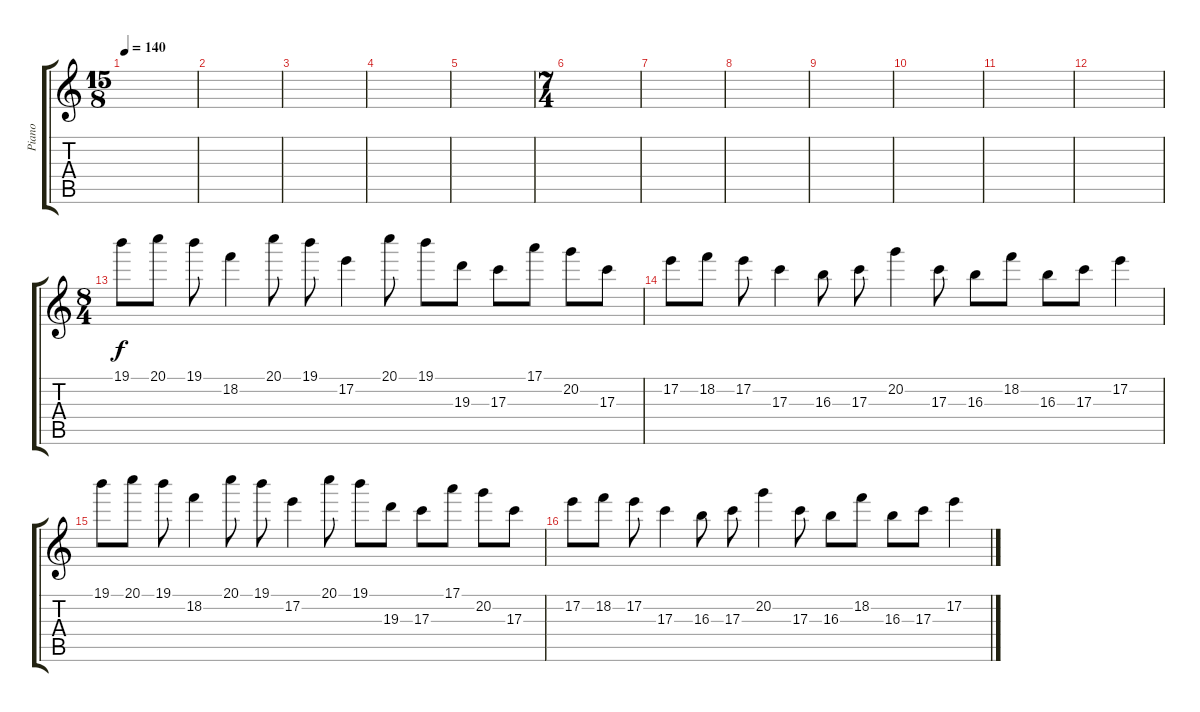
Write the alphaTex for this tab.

\track ("Piano" "Piano") {instrument acousticgrandpiano}
\staff {score tabs}
\tuning (E5 B4 G4 D3 A2 E2) {hide}
\ts (15 8)
\tempo 140
\clef g2
\ks c
|
|
|
|
|
\ts (7 4)
|
|
|
|
|
|
|
\ts (8 4)
19.1.8 20.1.8 19.1.8 18.2.4 20.1.8 19.1.8 17.2.4 20.1.8 19.1.8 19.3.8 17.3.8 17.1.8 20.2.8 17.3.8 |
17.2.8 18.2.8 17.2.8 17.3.4 16.3.8 17.3.8 20.2.4 17.3.8 16.3.8 18.2.8 16.3.8 17.3.8 17.2.4 |
19.1.8 20.1.8 19.1.8 18.2.4 20.1.8 19.1.8 17.2.4 20.1.8 19.1.8 19.3.8 17.3.8 17.1.8 20.2.8 17.3.8 |
17.2.8 18.2.8 17.2.8 17.3.4 16.3.8 17.3.8 20.2.4 17.3.8 16.3.8 18.2.8 16.3.8 17.3.8 17.2.4
